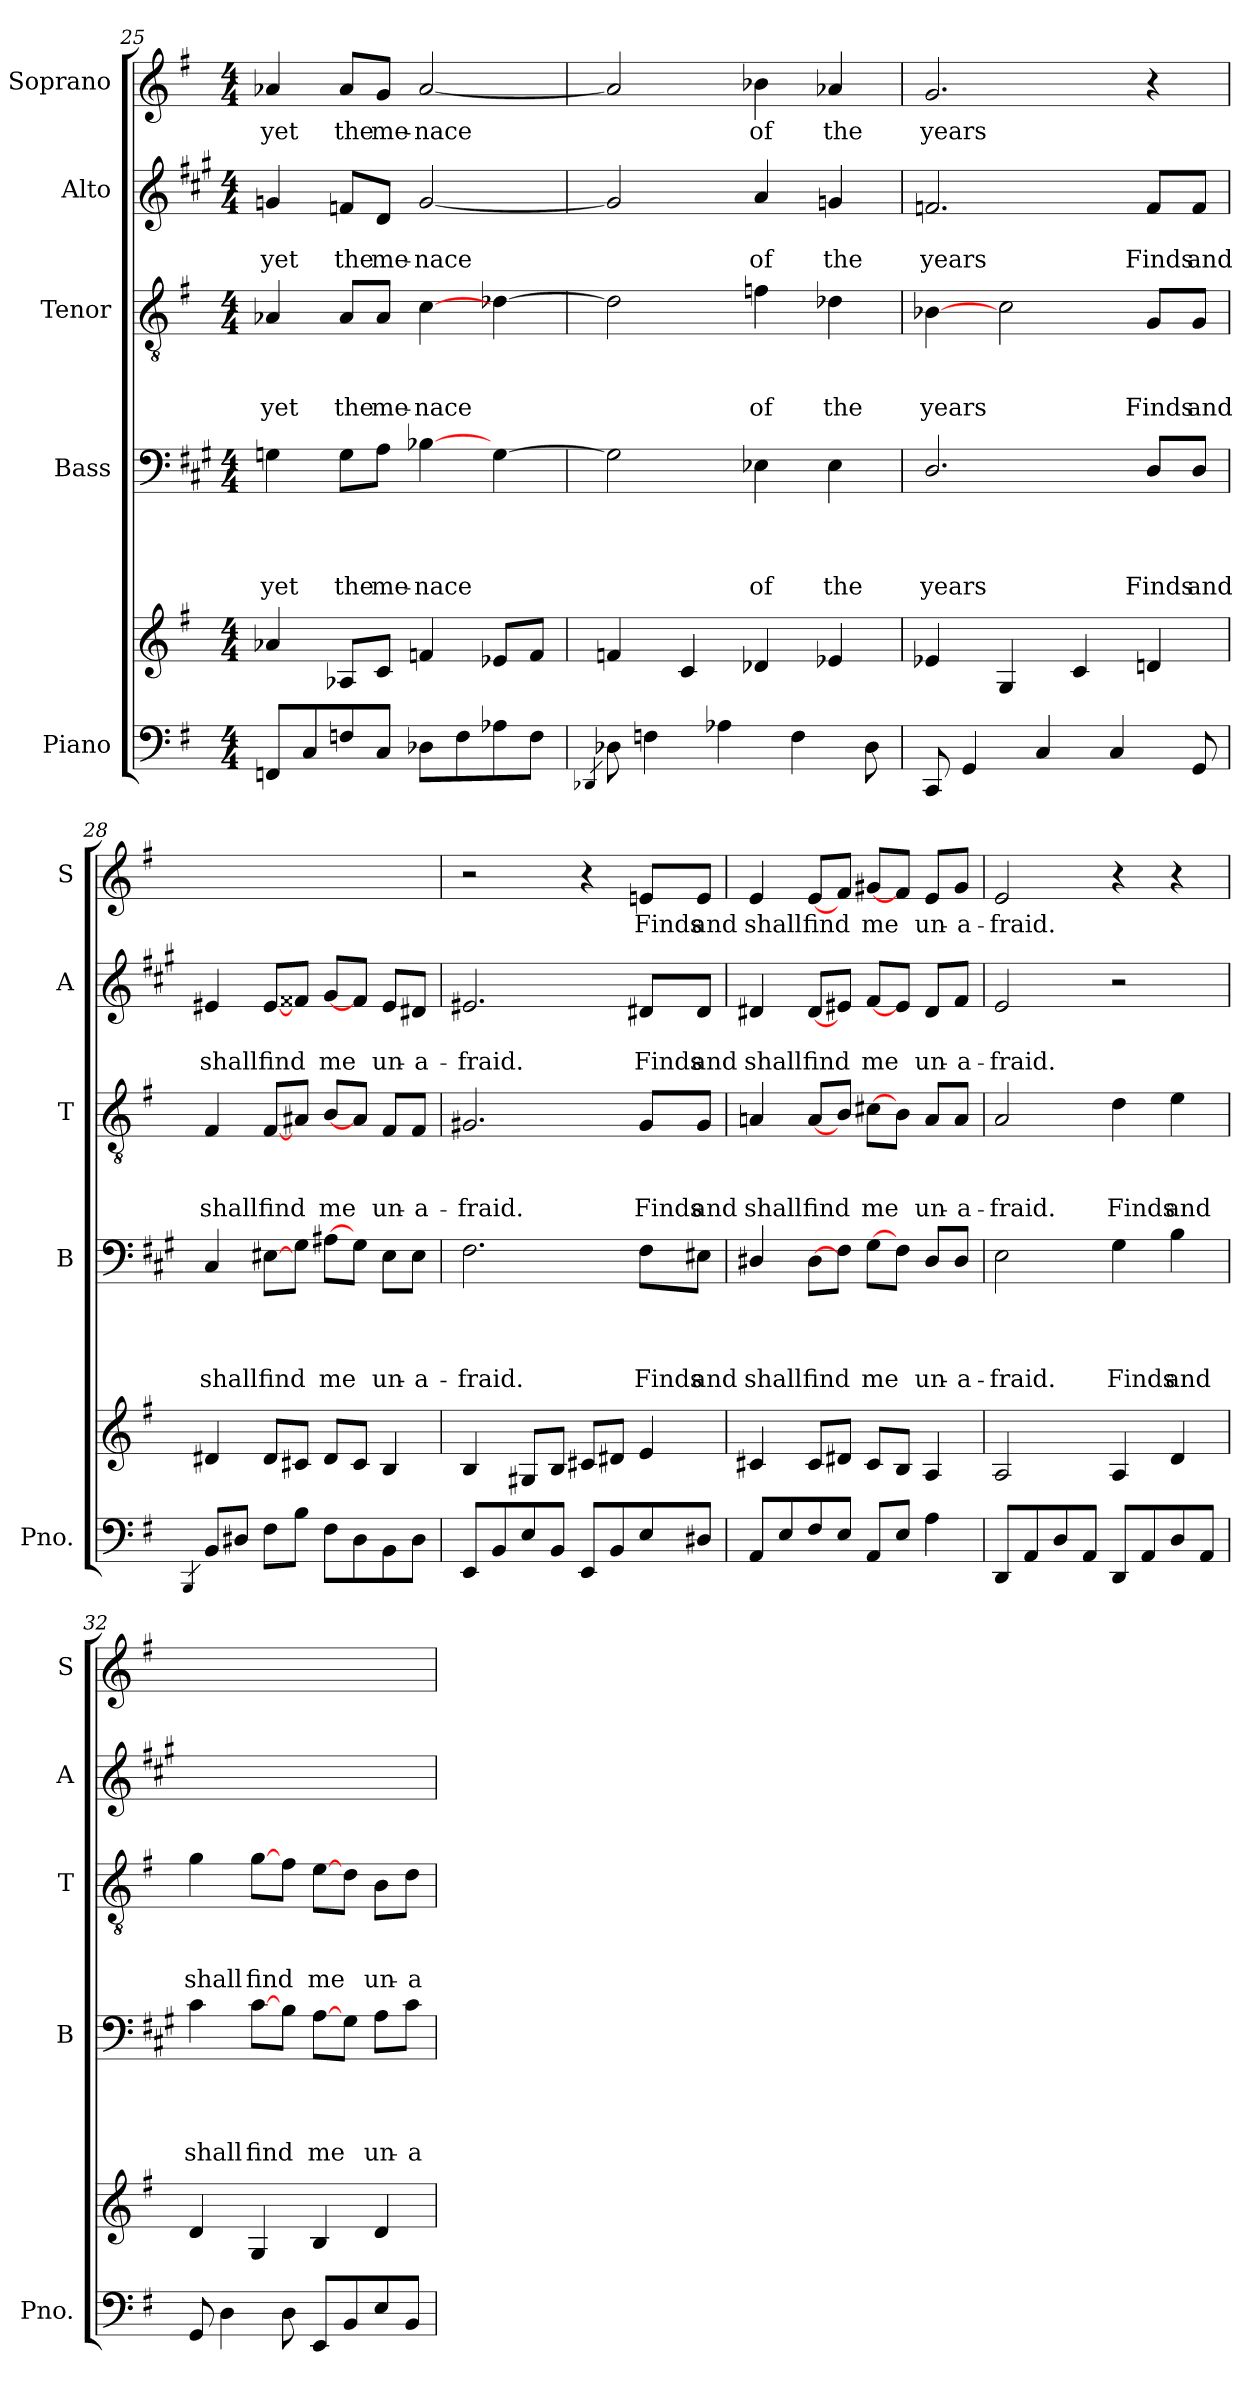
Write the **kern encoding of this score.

**kern	**kern	**kern	**text	**text	**text	**text	**kern	**text	**text	**text	**kern	**text	**text	**kern	**text
*part5	*part5	*part4	*part4	*part4	*part4	*part4	*part3	*part3	*part3	*part3	*part2	*part2	*part2	*part1	*part1
*staff6	*staff5	*staff4	*staff4	*staff4	*staff4	*staff4	*staff3	*staff3	*staff3	*staff3	*staff2	*staff2	*staff2	*staff1	*staff1
*I"Piano	*	*I"Bass	*	*	*	*	*I"Tenor	*	*	*	*I"Alto	*	*	*I"Soprano	*
*I'Pno.	*	*I'B	*	*	*	*	*I'T	*	*	*	*I'A	*	*	*I'S	*
*clefF4	*clefG2	*clefF4	*	*	*	*	*clefGv2	*	*	*	*clefG2	*	*	*clefG2	*
*	*	*ITrd1c2	*	*	*	*	*	*	*	*	*ITrd1c2	*	*	*	*
*k[f#]	*k[f#]	*k[f#]	*	*	*	*	*k[f#]	*	*	*	*k[f#]	*	*	*k[f#]	*
*G:	*G:	*G:	*	*	*	*	*G:	*	*	*	*G:	*	*	*G:	*
*M4/4	*M4/4	*M4/4	*	*	*	*	*M4/4	*	*	*	*M4/4	*	*	*M4/4	*
=25	=25	=25	=25	=25	=25	=25	=25	=25	=25	=25	=25	=25	=25	=25	=25
!	!	!	!	!	!	!LO:LY:b	!	!	!	!LO:LY:b	!	!	!LO:LY:b	!	!LO:LY:b
8FFn/L	4a-X/	4Fn\	.	.	.	yet	4A-X/	.	.	yet	4fn/	.	yet	4a-X/	yet
8C/	.	.	.	.	.	.	.	.	.	.	.	.	.	.	.
!	!	!	!	!	!	!LO:LY:b	!	!	!	!LO:LY:b	!	!	!LO:LY:b	!	!LO:LY:b
8Fn/	8A-X/L	8F\L	.	.	.	the	8A-/L	.	.	the	8e-X/L	.	the	8a-/L	the
!	!	!	!	!	!	!LO:LY:b	!	!	!	!LO:LY:b	!	!	!LO:LY:b	!	!LO:LY:b
8C/J	8c/J	8G\J	.	.	.	me-	8A-/J	.	.	me-	8c/J	.	me-	8g/J	me-
!	!	!	!	!	!	!LO:LY:b	!	!	!	!LO:LY:b	!	!	!LO:LY:b	!	!LO:LY:b
8D-X\L	4fn/	[4A-X\	.	.	.	-nace	[4c\	.	.	-nace	[2f/	.	-nace	[2a-/	-nace
8F\	.	.	.	.	.	.	.	.	.	.	.	.	.	.	.
8A-X\	8e-X/L	[4F\	.	.	.	.	[4d-X\	.	.	.	.	.	.	.	.
8F\J	8f/J	.	.	.	.	.	.	.	.	.	.	.	.	.	.
=26	=26	=26	=26	=26	=26	=26	=26	=26	=26	=26	=26	=26	=26	=26	=26
4qDD-X/	.	.	.	.	.	.	.	.	.	.	.	.	.	.	.
8D-X\	4fn/	2F\]	.	.	.	.	2d-\]	.	.	.	2f/]	.	.	2a-/]	.
4Fn\	.	.	.	.	.	.	.	.	.	.	.	.	.	.	.
.	4c/	.	.	.	.	.	.	.	.	.	.	.	.	.	.
4A-X\	.	.	.	.	.	.	.	.	.	.	.	.	.	.	.
!	!	!	!	!	!	!LO:LY:b	!	!	!	!LO:LY:b	!	!	!LO:LY:b	!	!LO:LY:b
.	4d-X/	4D-X\	.	.	.	of	4fn\	.	.	of	4g/	.	of	4b-X\	of
4F\	.	.	.	.	.	.	.	.	.	.	.	.	.	.	.
!	!	!	!	!	!	!LO:LY:b	!	!	!	!LO:LY:b	!	!	!LO:LY:b	!	!LO:LY:b
.	4e-X/	4D-\	.	.	.	the	4d-X\	.	.	the	4fn/	.	the	4a-X/	the
8D-\	.	.	.	.	.	.	.	.	.	.	.	.	.	.	.
!!LO:PB:g=z
=27	=27	=27	=27	=27	=27	=27	=27	=27	=27	=27	=27	=27	=27	=27	=27
!	!	!	!	!	!	!LO:LY:b	!	!	!	!LO:LY:b	!	!	!LO:LY:b	!	!LO:LY:b
8CC/	4e-X/	2.C/	.	.	.	years	[4B-X\	.	.	years	2.e-X/	.	years	2.g/	years
4GG/	.	.	.	.	.	.	.	.	.	.	.	.	.	.	.
.	4G/	.	.	.	.	.	2c\	.	.	.	.	.	.	.	.
4C/	.	.	.	.	.	.	.	.	.	.	.	.	.	.	.
.	4c/	.	.	.	.	.	.	.	.	.	.	.	.	.	.
4C/	.	.	.	.	.	.	.	.	.	.	.	.	.	.	.
!	!	!	!	!	!	!LO:LY:b	!	!	!	!LO:LY:b	!	!	!LO:LY:b	!	!
.	4dni/	8C/L	.	.	.	Finds	8G/L	.	.	Finds	8e-/L	.	Finds	4r	.
!	!	!	!	!	!	!LO:LY:b	!	!	!	!LO:LY:b	!	!	!LO:LY:b	!	!
8GG/	.	8C/J	.	.	.	and	8G/J	.	.	and	8e-/J	.	and	.	.
=28	=28	=28	=28	=28	=28	=28	=28	=28	=28	=28	=28	=28	=28	=28	=28
4qBBB/	.	.	.	.	.	.	.	.	.	.	.	.	.	.	.
!	!	!	!	!	!	!LO:LY:b	!	!	!	!LO:LY:b	!	!	!LO:LY:b	!	!
8BB/L	4d#X/	4BB/	.	.	.	shall	4F#/	.	.	shall	4d#X/	.	shall	1ryy	.
8D#X/J	.	.	.	.	.	.	.	.	.	.	.	.	.	.	.
!	!	!	!	!	!	!LO:LY:b	!	!	!	!LO:LY:b	!	!	!LO:LY:b	!	!
8F#i\L	8d#/L	[8D#X\L	.	.	.	find	[8F#/L	.	.	find	[8d#/L	.	find	.	.
8B\J	8c#X/J	8F#\J	.	.	.	.	8A#X/J	.	.	.	8e#X/J	.	.	.	.
!	!	!	!	!	!	!LO:LY:b	!	!	!	!LO:LY:b	!	!	!LO:LY:b	!	!
8F#\L	8d#/L	[8G#X\L	.	.	.	me	[8B/L	.	.	me	[8f#/L	.	me	.	.
8D#\	8c#/J	8F#\J	.	.	.	.	8A#/J	.	.	.	8e#/J	.	.	.	.
!	!	!	!	!	!	!LO:LY:b	!	!	!	!LO:LY:b	!	!	!LO:LY:b	!	!
8BB\	4B/	8D#\L	.	.	.	un-	8F#/L	.	.	un-	8d#/L	.	un-	.	.
!	!	!	!	!	!	!LO:LY:b	!	!	!	!LO:LY:b	!	!	!LO:LY:b	!	!
8D#\J	.	8D#\J	.	.	.	-a-	8F#/J	.	.	-a-	8c#X/J	.	-a-	.	.
=29	=29	=29	=29	=29	=29	=29	=29	=29	=29	=29	=29	=29	=29	=29	=29
!	!	!	!	!	!	!LO:LY:b	!	!	!	!LO:LY:b	!	!	!LO:LY:b	!	!
8EE/L	4B/	2.E\	.	.	.	-fraid.	2.G#X/	.	.	-fraid.	2.d#X/	.	-fraid.	2r	.
8BB/	.	.	.	.	.	.	.	.	.	.	.	.	.	.	.
8E/	8G#X/L	.	.	.	.	.	.	.	.	.	.	.	.	.	.
8BB/J	8B/J	.	.	.	.	.	.	.	.	.	.	.	.	.	.
8EE/L	8c#X/L	.	.	.	.	.	.	.	.	.	.	.	.	4r	.
8BB/	8d#X/J	.	.	.	.	.	.	.	.	.	.	.	.	.	.
!	!	!	!	!	!	!LO:LY:b	!	!	!	!LO:LY:b	!	!	!LO:LY:b	!	!LO:LY:b
8E/	4e/	8E\L	.	.	.	Finds	8G#/L	.	.	Finds	8c#X/L	.	Finds	8eni/L	Finds
!	!	!	!	!	!	!LO:LY:b	!	!	!	!LO:LY:b	!	!	!LO:LY:b	!	!LO:LY:b
8D#X/J	.	8D#X\J	.	.	.	and	8G#/J	.	.	and	8c#/J	.	and	8e/J	and
!!LO:LB:g=z
=30	=30	=30	=30	=30	=30	=30	=30	=30	=30	=30	=30	=30	=30	=30	=30
!	!	!	!	!	!	!LO:LY:b	!	!	!	!LO:LY:b	!	!	!LO:LY:b	!	!LO:LY:b
8AA/L	4c#X/	4C#X/	.	.	.	shall	4Ani/	.	.	shall	4c#X/	.	shall	4e/	shall
8E/	.	.	.	.	.	.	.	.	.	.	.	.	.	.	.
!	!	!	!	!	!	!LO:LY:b	!	!	!	!LO:LY:b	!	!	!LO:LY:b	!	!LO:LY:b
8F#/	8c#/L	[8C#\L	.	.	.	find	[8A/L	.	.	find	[8c#/L	.	find	[8e/L	find
8E/J	8d#X/J	8E\J	.	.	.	.	8B/J	.	.	.	8d#X/J	.	.	8f#/J	.
!	!	!	!	!	!	!LO:LY:b	!	!	!	!LO:LY:b	!	!	!LO:LY:b	!	!LO:LY:b
8AA/L	8c#/L	[8F#\L	.	.	.	me	[8c#X\L	.	.	me	[8e/L	.	me	[8g#X/L	me
8E/J	8B/J	8E\J	.	.	.	.	8B\J	.	.	.	8d#/J	.	.	8f#/J	.
!	!	!	!	!	!	!LO:LY:b	!	!	!	!LO:LY:b	!	!	!LO:LY:b	!	!LO:LY:b
4A\	4A/	8C#/L	.	.	.	un-	8A/L	.	.	un-	8c#/L	.	un-	8e/L	un-
!	!	!	!	!	!	!LO:LY:b	!	!	!	!LO:LY:b	!	!	!LO:LY:b	!	!LO:LY:b
.	.	8C#/J	.	.	.	-a-	8A/J	.	.	-a-	8e/J	.	-a-	8g#/J	-a-
=31	=31	=31	=31	=31	=31	=31	=31	=31	=31	=31	=31	=31	=31	=31	=31
!	!	!	!	!	!	!LO:LY:b	!	!	!	!LO:LY:b	!	!	!LO:LY:b	!	!LO:LY:b
8DD/L	2A/	2D\	.	.	.	-fraid.	2A/	.	.	-fraid.	2d/	.	-fraid.	2e/	-fraid.
8AA/	.	.	.	.	.	.	.	.	.	.	.	.	.	.	.
8D/	.	.	.	.	.	.	.	.	.	.	.	.	.	.	.
8AA/J	.	.	.	.	.	.	.	.	.	.	.	.	.	.	.
!	!	!	!	!	!	!LO:LY:b	!	!	!	!LO:LY:b	!	!	!	!	!
8DD/L	4A/	4F#\	.	.	.	Finds	4d\	.	.	Finds	2r	.	.	4r	.
8AA/	.	.	.	.	.	.	.	.	.	.	.	.	.	.	.
!	!	!	!	!	!	!LO:LY:b	!	!	!	!LO:LY:b	!	!	!	!	!
8D/	4d/	4A\	.	.	.	and	4e\	.	.	and	.	.	.	4r	.
8AA/J	.	.	.	.	.	.	.	.	.	.	.	.	.	.	.
=32	=32	=32	=32	=32	=32	=32	=32	=32	=32	=32	=32	=32	=32	=32	=32
!	!	!	!	!	!	!LO:LY:b	!	!	!	!LO:LY:b	!	!	!	!	!
8GG/	4d/	4B\	.	.	.	shall	4g\	.	.	shall	1ryy	.	.	1ryy	.
4D\	.	.	.	.	.	.	.	.	.	.	.	.	.	.	.
!	!	!	!	!	!	!LO:LY:b	!	!	!	!LO:LY:b	!	!	!	!	!
.	4G/	[8B\L	.	.	.	find	[8g\L	.	.	find	.	.	.	.	.
8D\	.	8A\J	.	.	.	.	8f#\J	.	.	.	.	.	.	.	.
!	!	!	!	!	!	!LO:LY:b	!	!	!	!LO:LY:b	!	!	!	!	!
8EE/L	4B/	[8G\L	.	.	.	me	[8e\L	.	.	me	.	.	.	.	.
8BB/	.	8F#\J	.	.	.	.	8d\J	.	.	.	.	.	.	.	.
!	!	!	!	!	!	!LO:LY:b	!	!	!	!LO:LY:b	!	!	!	!	!
8E/	4d/	8G\L	.	.	.	un-	8B\L	.	.	un-	.	.	.	.	.
!	!	!	!	!	!	!LO:LY:b	!	!	!	!LO:LY:b	!	!	!	!	!
8BB/J	.	8B\J	.	.	.	-a-	8d\J	.	.	-a-	.	.	.	.	.
=	=	=	=	=	=	=	=	=	=	=	=	=	=	=	=
*-	*-	*-	*-	*-	*-	*-	*-	*-	*-	*-	*-	*-	*-	*-	*-
